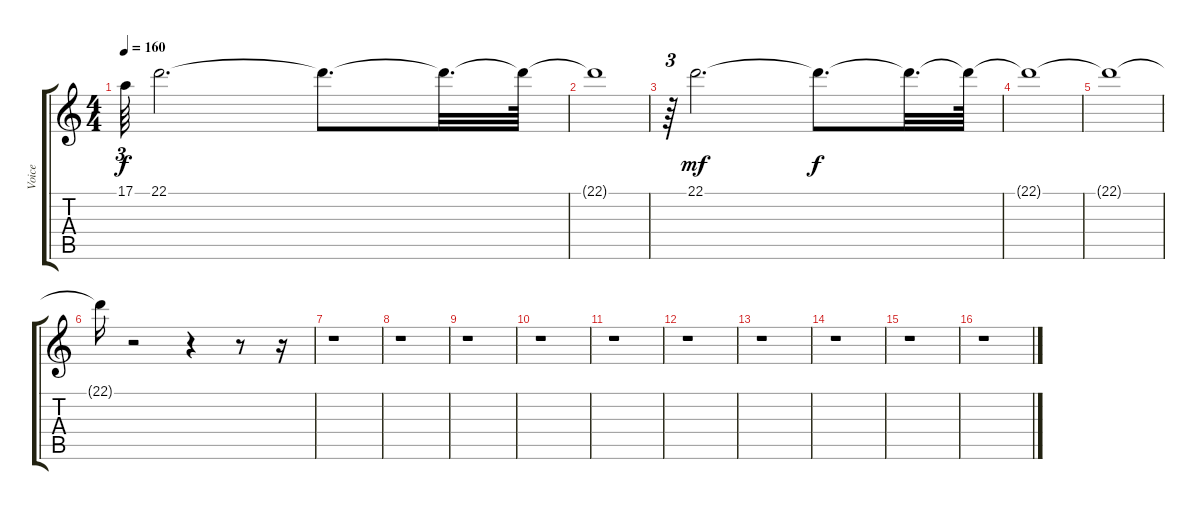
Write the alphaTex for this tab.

\track ("Voice" "Voice") {instrument lead1square}
\staff {score tabs}
\tuning (E4 B3 G3 D3 A2 E2) {hide}
\ts (4 4)
\tempo 160
\clef g2
\ks c
17.1{t}.64{tu (3 2) dy f} 22.1.2{d} 22.1{t}.8{d} 22.1{t}.32{d} 22.1{t}.64 |
22.1{t}.1 |
r.64{tu (3 2)} 22.1.2{d dy mf} 22.1{t}.8{d dy f} 22.1{t}.32{d} 22.1{t}.64 |
22.1{t}.1 |
22.1{t}.1 |
22.1{t}.16 r.2 r.4 r.8 r.16 |
r.1 |
r.1 |
r.1 |
r.1 |
r.1 |
r.1 |
r.1 |
r.1 |
r.1 |
r.1
